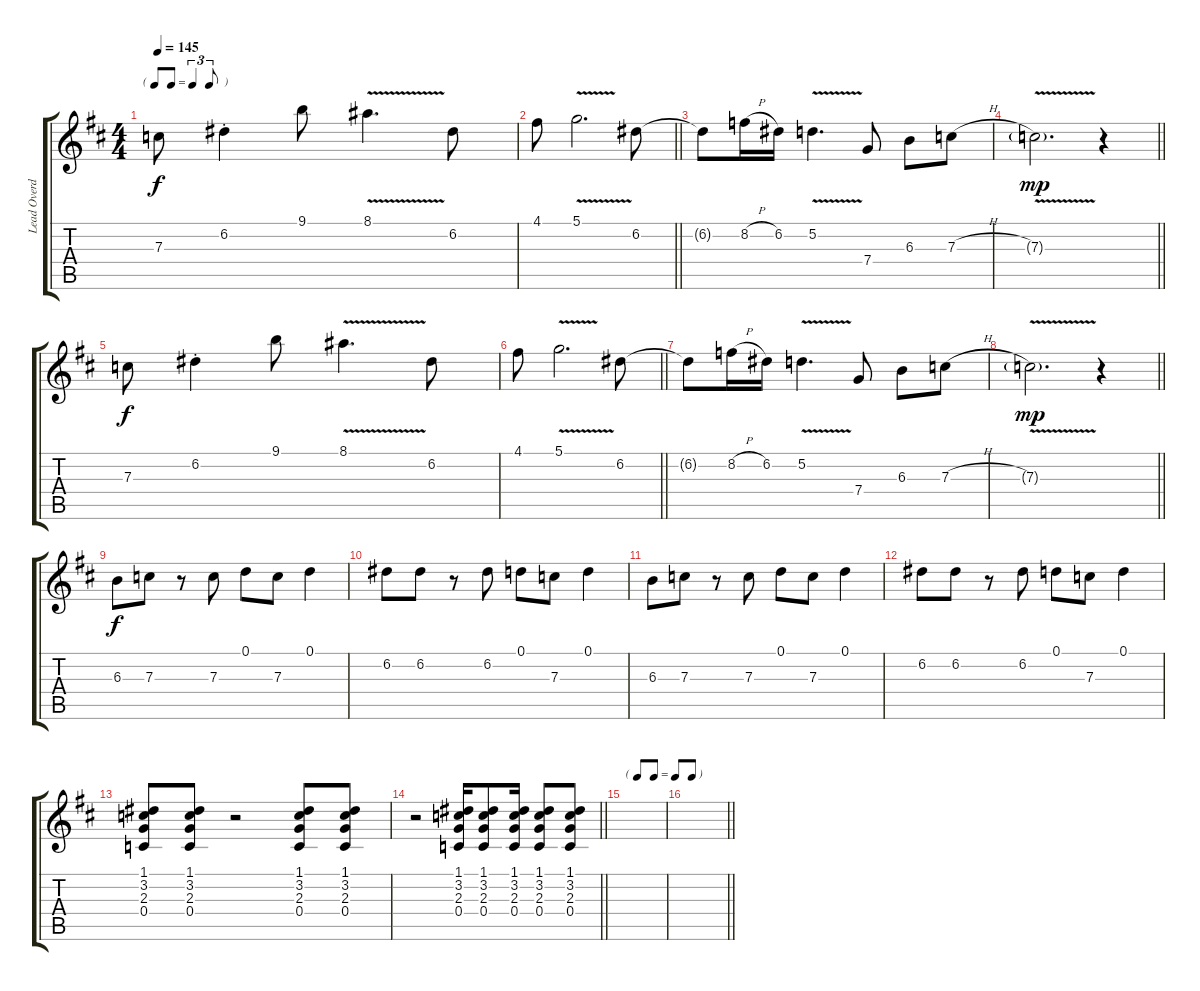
\track ("Lead Overdriven" "Lead Overd") {instrument distortionguitar}
\staff {score tabs}
\tuning (D4 A3 F3 C3 G2 C2) {hide}
\ts (4 4)
\tf triplet8th
\tempo 145
\clef g2
\ks d
7.3.8{dy f} 6.2{st}.4 9.1.8 8.1{v}.4{d} 6.2.8 |
\barLineRight lightlight
4.1.8 5.1{v}.2{d} 6.2.8 |
6.2{t}.8 8.2{h}.16 6.2.16 5.2{v}.4{d} 7.4.8 6.3.8 7.3{h}.8 |
\barLineRight lightlight
7.3{v g}.2{d dy mp} r.4 |
7.3.8{dy f} 6.2{st}.4 9.1.8 8.1{v}.4{d} 6.2.8 |
\barLineRight lightlight
4.1.8 5.1{v}.2{d} 6.2.8 |
6.2{t}.8 8.2{h}.16 6.2.16 5.2{v}.4{d} 7.4.8 6.3.8 7.3{h}.8 |
\barLineRight lightlight
7.3{v g}.2{d dy mp} r.4 |
6.3.8{dy f} 7.3.8 r.8 7.3.8 0.1.8 7.3.8 0.1.4 |
6.2.8 6.2.8 r.8 6.2.8 0.1.8 7.3.8 0.1.4 |
6.3.8 7.3.8 r.8 7.3.8 0.1.8 7.3.8 0.1.4 |
6.2.8 6.2.8 r.8 6.2.8 0.1.8 7.3.8 0.1.4 |
(1.1 3.2 2.3 0.4).8 (1.1 3.2 2.3 0.4).8 r.2 (1.1 3.2 2.3 0.4).8 (1.1 3.2 2.3 0.4).8 |
\barLineRight lightlight
r.2 (1.1 3.2 2.3 0.4).16 (1.1 3.2 2.3 0.4).8 (1.1 3.2 2.3 0.4).16 (1.1 3.2 2.3 0.4).8 (1.1 3.2 2.3 0.4).8 |
\tf none
|
\barLineRight lightlight
